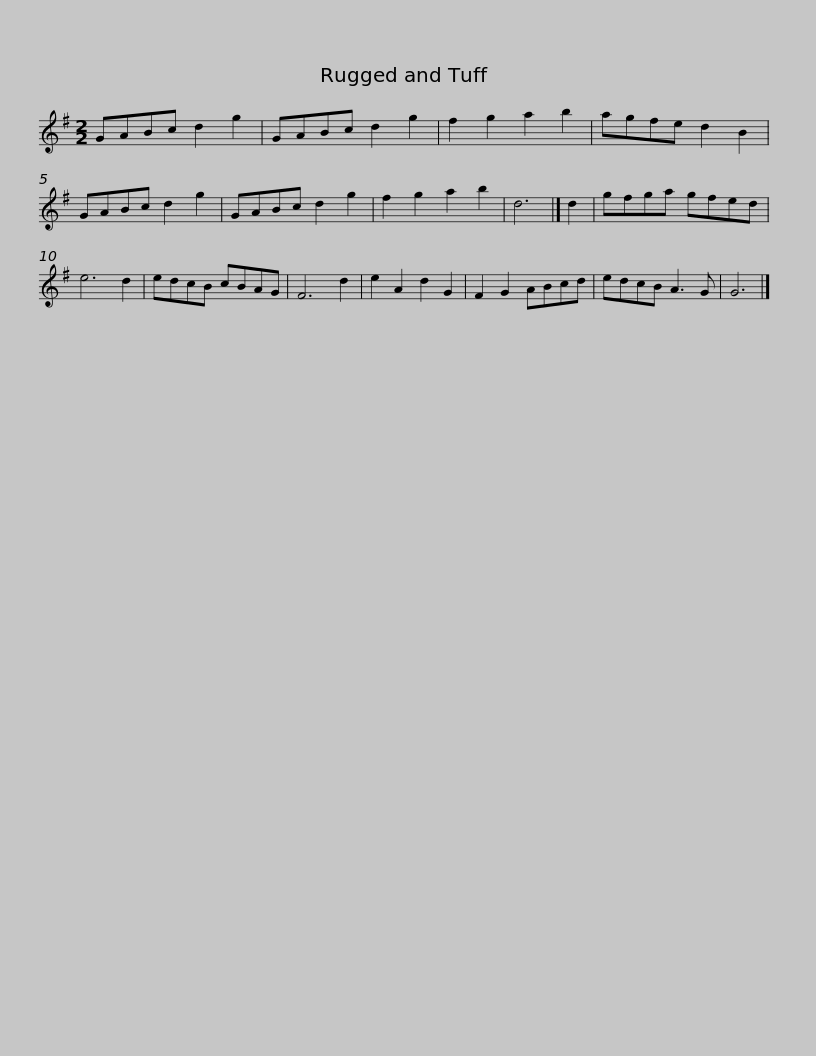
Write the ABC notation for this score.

X:1
L:1/8
M:2/2
I:linebreak $
K:G
V:1 treble
V:1
 GABc d2 g2 | GABc d2 g2 | f2 g2 a2 b2 | agfe d2 B2 | GABc d2 g2 | %5
 GABc d2 g2 | f2 g2 a2 b2 | d6 |]$ d2 | gfga gfed | %10
 e6 d2 | edcB cBAG | F6 d2 | e2 A2 d2 G2 | F2 G2 ABcd | %15
 edcB A3 G | G6 |] %17
